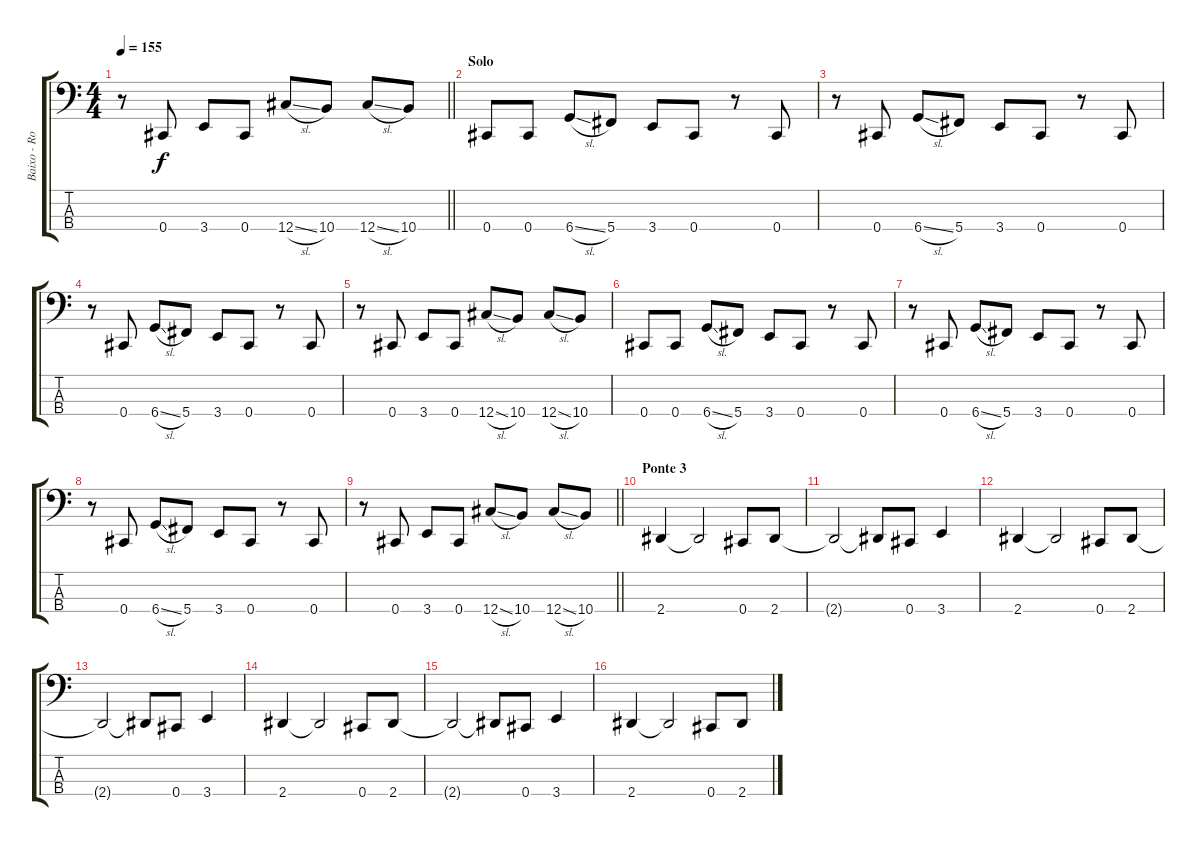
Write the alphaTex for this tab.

\track ("Baixo - Robert Trujillo" "Baixo - Ro") {instrument electricbasspick}
\staff {score tabs}
\tuning (E2 B1 Gb1 Db1) {hide}
\ts (4 4)
\tempo 155
\clef f4
\barLineRight lightlight
\ks c
r.8{dy f} 0.4.8 3.4.8 0.4.8 12.4{sl}.8 10.4.8 12.4{sl}.8 10.4.8 |
\section ("" "Solo")
0.4.8 0.4.8 6.4{sl}.8 5.4.8 3.4.8 0.4.8 r.8 0.4.8 |
r.8 0.4.8 6.4{sl}.8 5.4.8 3.4.8 0.4.8 r.8 0.4.8 |
r.8 0.4.8 6.4{sl}.8 5.4.8 3.4.8 0.4.8 r.8 0.4.8 |
r.8 0.4.8 3.4.8 0.4.8 12.4{sl}.8 10.4.8 12.4{sl}.8 10.4.8 |
0.4.8 0.4.8 6.4{sl}.8 5.4.8 3.4.8 0.4.8 r.8 0.4.8 |
r.8 0.4.8 6.4{sl}.8 5.4.8 3.4.8 0.4.8 r.8 0.4.8 |
r.8 0.4.8 6.4{sl}.8 5.4.8 3.4.8 0.4.8 r.8 0.4.8 |
\barLineRight lightlight
r.8 0.4.8 3.4.8 0.4.8 12.4{sl}.8 10.4.8 12.4{sl}.8 10.4.8 |
\section ("" "Ponte 3")
2.4.4 2.4{t}.2 0.4.8 2.4.8 |
2.4{t}.2 2.4{t}.8 0.4.8 3.4.4 |
2.4.4 2.4{t}.2 0.4.8 2.4.8 |
2.4{t}.2 2.4{t}.8 0.4.8 3.4.4 |
2.4.4 2.4{t}.2 0.4.8 2.4.8 |
2.4{t}.2 2.4{t}.8 0.4.8 3.4.4 |
2.4.4 2.4{t}.2 0.4.8 2.4{sl}.8
